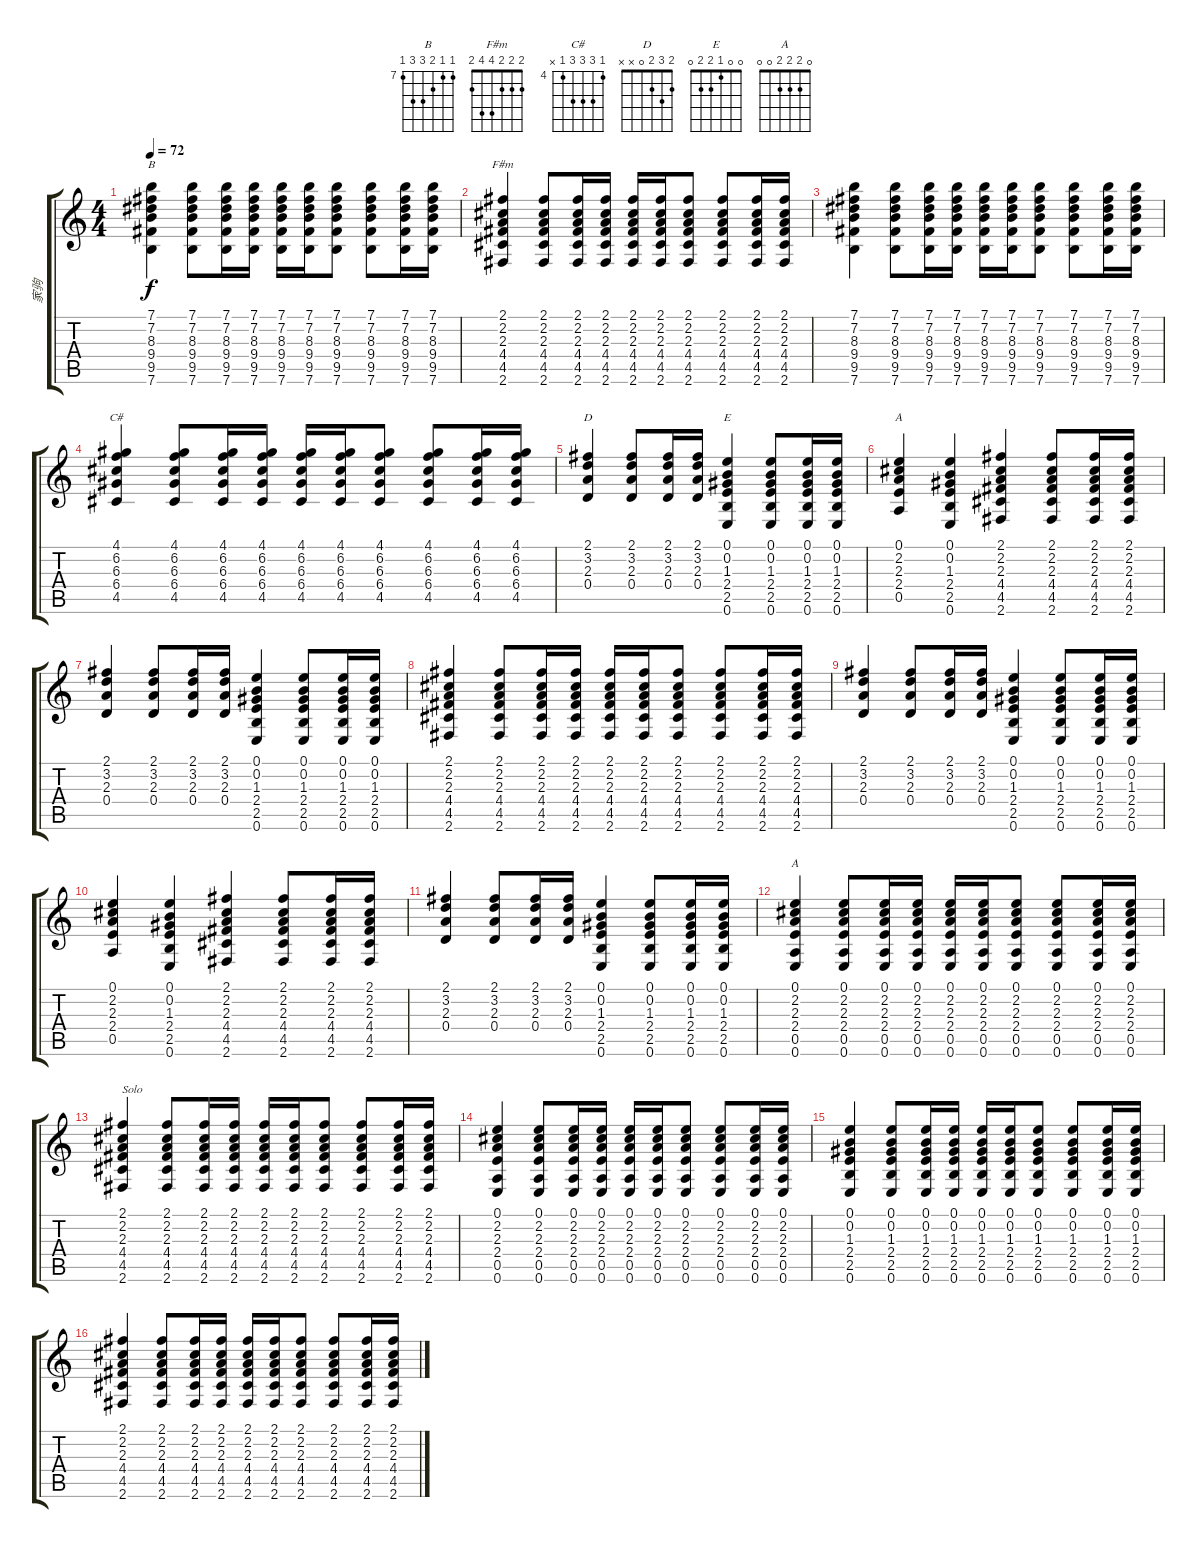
\track ("家驹" "家驹") {instrument acousticguitarsteel}
\staff {score tabs}
\tuning (E4 B3 G3 D3 A2 E2) {hide}
\chord ("B" 7 7 8 9 9 7) {firstfret 7}
\chord ("F#m" 2 2 2 4 4 2)
\chord ("C#" 4 6 6 6 4 x) {firstfret 4}
\chord ("D" 2 3 2 0 x x)
\chord ("E" 0 0 1 2 2 0)
\chord ("A" 0 2 2 2 0 x)
\chord ("A" 0 2 2 2 0 0)
\ts (4 4)
\tempo 72
\clef g2
\ks c
(7.1 7.2 8.3 9.4 9.5 7.6).4{ch "B" dy f} (7.1 7.2 8.3 9.4 9.5 7.6).8 (7.1 7.2 8.3 9.4 9.5 7.6).16 (7.1 7.2 8.3 9.4 9.5 7.6).16 (7.1 7.2 8.3 9.4 9.5 7.6).16 (7.1 7.2 8.3 9.4 9.5 7.6).16 (7.1 7.2 8.3 9.4 9.5 7.6).8 (7.1 7.2 8.3 9.4 9.5 7.6).8 (7.1 7.2 8.3 9.4 9.5 7.6).16 (7.1 7.2 8.3 9.4 9.5 7.6).16 |
(2.1 2.2 2.3 4.4 4.5 2.6).4{ch "F#m"} (2.1 2.2 2.3 4.4 4.5 2.6).8 (2.1 2.2 2.3 4.4 4.5 2.6).16 (2.1 2.2 2.3 4.4 4.5 2.6).16 (2.1 2.2 2.3 4.4 4.5 2.6).16 (2.1 2.2 2.3 4.4 4.5 2.6).16 (2.1 2.2 2.3 4.4 4.5 2.6).8 (2.1 2.2 2.3 4.4 4.5 2.6).8 (2.1 2.2 2.3 4.4 4.5 2.6).16 (2.1 2.2 2.3 4.4 4.5 2.6).16 |
(7.1 7.2 8.3 9.4 9.5 7.6).4 (7.1 7.2 8.3 9.4 9.5 7.6).8 (7.1 7.2 8.3 9.4 9.5 7.6).16 (7.1 7.2 8.3 9.4 9.5 7.6).16 (7.1 7.2 8.3 9.4 9.5 7.6).16 (7.1 7.2 8.3 9.4 9.5 7.6).16 (7.1 7.2 8.3 9.4 9.5 7.6).8 (7.1 7.2 8.3 9.4 9.5 7.6).8 (7.1 7.2 8.3 9.4 9.5 7.6).16 (7.1 7.2 8.3 9.4 9.5 7.6).16 |
(4.1 6.2 6.3 6.4 4.5).4{ch "C#"} (4.1 6.2 6.3 6.4 4.5).8 (4.1 6.2 6.3 6.4 4.5).16 (4.1 6.2 6.3 6.4 4.5).16 (4.1 6.2 6.3 6.4 4.5).16 (4.1 6.2 6.3 6.4 4.5).16 (4.1 6.2 6.3 6.4 4.5).8 (4.1 6.2 6.3 6.4 4.5).8 (4.1 6.2 6.3 6.4 4.5).16 (4.1 6.2 6.3 6.4 4.5).16 |
(2.1 3.2 2.3 0.4).4{ch "D"} (2.1 3.2 2.3 0.4).8 (2.1 3.2 2.3 0.4).16 (2.1 3.2 2.3 0.4).16 (0.1 0.2 1.3 2.4 2.5 0.6).4{ch "E"} (0.1 0.2 1.3 2.4 2.5 0.6).8 (0.1 0.2 1.3 2.4 2.5 0.6).16 (0.1 0.2 1.3 2.4 2.5 0.6).16 |
(0.1 2.2 2.3 2.4 0.5).4{ch "A"} (0.1 0.2 1.3 2.4 2.5 0.6).4 (2.1 2.2 2.3 4.4 4.5 2.6).4 (2.1 2.2 2.3 4.4 4.5 2.6).8 (2.1 2.2 2.3 4.4 4.5 2.6).16 (2.1 2.2 2.3 4.4 4.5 2.6).16 |
(2.1 3.2 2.3 0.4).4 (2.1 3.2 2.3 0.4).8 (2.1 3.2 2.3 0.4).16 (2.1 3.2 2.3 0.4).16 (0.1 0.2 1.3 2.4 2.5 0.6).4 (0.1 0.2 1.3 2.4 2.5 0.6).8 (0.1 0.2 1.3 2.4 2.5 0.6).16 (0.1 0.2 1.3 2.4 2.5 0.6).16 |
(2.1 2.2 2.3 4.4 4.5 2.6).4 (2.1 2.2 2.3 4.4 4.5 2.6).8 (2.1 2.2 2.3 4.4 4.5 2.6).16 (2.1 2.2 2.3 4.4 4.5 2.6).16 (2.1 2.2 2.3 4.4 4.5 2.6).16 (2.1 2.2 2.3 4.4 4.5 2.6).16 (2.1 2.2 2.3 4.4 4.5 2.6).8 (2.1 2.2 2.3 4.4 4.5 2.6).8 (2.1 2.2 2.3 4.4 4.5 2.6).16 (2.1 2.2 2.3 4.4 4.5 2.6).16 |
(2.1 3.2 2.3 0.4).4 (2.1 3.2 2.3 0.4).8 (2.1 3.2 2.3 0.4).16 (2.1 3.2 2.3 0.4).16 (0.1 0.2 1.3 2.4 2.5 0.6).4 (0.1 0.2 1.3 2.4 2.5 0.6).8 (0.1 0.2 1.3 2.4 2.5 0.6).16 (0.1 0.2 1.3 2.4 2.5 0.6).16 |
(0.1 2.2 2.3 2.4 0.5).4 (0.1 0.2 1.3 2.4 2.5 0.6).4 (2.1 2.2 2.3 4.4 4.5 2.6).4 (2.1 2.2 2.3 4.4 4.5 2.6).8 (2.1 2.2 2.3 4.4 4.5 2.6).16 (2.1 2.2 2.3 4.4 4.5 2.6).16 |
(2.1 3.2 2.3 0.4).4 (2.1 3.2 2.3 0.4).8 (2.1 3.2 2.3 0.4).16 (2.1 3.2 2.3 0.4).16 (0.1 0.2 1.3 2.4 2.5 0.6).4 (0.1 0.2 1.3 2.4 2.5 0.6).8 (0.1 0.2 1.3 2.4 2.5 0.6).16 (0.1 0.2 1.3 2.4 2.5 0.6).16 |
(0.1 2.2 2.3 2.4 0.5 0.6).4{ch "A"} (0.1 2.2 2.3 2.4 0.5 0.6).8 (0.1 2.2 2.3 2.4 0.5 0.6).16 (0.1 2.2 2.3 2.4 0.5 0.6).16 (0.1 2.2 2.3 2.4 0.5 0.6).16 (0.1 2.2 2.3 2.4 0.5 0.6).16 (0.1 2.2 2.3 2.4 0.5 0.6).8 (0.1 2.2 2.3 2.4 0.5 0.6).8 (0.1 2.2 2.3 2.4 0.5 0.6).16 (0.1 2.2 2.3 2.4 0.5 0.6).16 |
(2.1 2.2 2.3 4.4 4.5 2.6).4{txt "Solo"} (2.1 2.2 2.3 4.4 4.5 2.6).8 (2.1 2.2 2.3 4.4 4.5 2.6).16 (2.1 2.2 2.3 4.4 4.5 2.6).16 (2.1 2.2 2.3 4.4 4.5 2.6).16 (2.1 2.2 2.3 4.4 4.5 2.6).16 (2.1 2.2 2.3 4.4 4.5 2.6).8 (2.1 2.2 2.3 4.4 4.5 2.6).8 (2.1 2.2 2.3 4.4 4.5 2.6).16 (2.1 2.2 2.3 4.4 4.5 2.6).16 |
(0.1 2.2 2.3 2.4 0.5 0.6).4 (0.1 2.2 2.3 2.4 0.5 0.6).8 (0.1 2.2 2.3 2.4 0.5 0.6).16 (0.1 2.2 2.3 2.4 0.5 0.6).16 (0.1 2.2 2.3 2.4 0.5 0.6).16 (0.1 2.2 2.3 2.4 0.5 0.6).16 (0.1 2.2 2.3 2.4 0.5 0.6).8 (0.1 2.2 2.3 2.4 0.5 0.6).8 (0.1 2.2 2.3 2.4 0.5 0.6).16 (0.1 2.2 2.3 2.4 0.5 0.6).16 |
(0.1 0.2 1.3 2.4 2.5 0.6).4 (0.1 0.2 1.3 2.4 2.5 0.6).8 (0.1 0.2 1.3 2.4 2.5 0.6).16 (0.1 0.2 1.3 2.4 2.5 0.6).16 (0.1 0.2 1.3 2.4 2.5 0.6).16 (0.1 0.2 1.3 2.4 2.5 0.6).16 (0.1 0.2 1.3 2.4 2.5 0.6).8 (0.1 0.2 1.3 2.4 2.5 0.6).8 (0.1 0.2 1.3 2.4 2.5 0.6).16 (0.1 0.2 1.3 2.4 2.5 0.6).16 |
(2.1 2.2 2.3 4.4 4.5 2.6).4 (2.1 2.2 2.3 4.4 4.5 2.6).8 (2.1 2.2 2.3 4.4 4.5 2.6).16 (2.1 2.2 2.3 4.4 4.5 2.6).16 (2.1 2.2 2.3 4.4 4.5 2.6).16 (2.1 2.2 2.3 4.4 4.5 2.6).16 (2.1 2.2 2.3 4.4 4.5 2.6).8 (2.1 2.2 2.3 4.4 4.5 2.6).8 (2.1 2.2 2.3 4.4 4.5 2.6).16 (2.1 2.2 2.3 4.4 4.5 2.6).16
